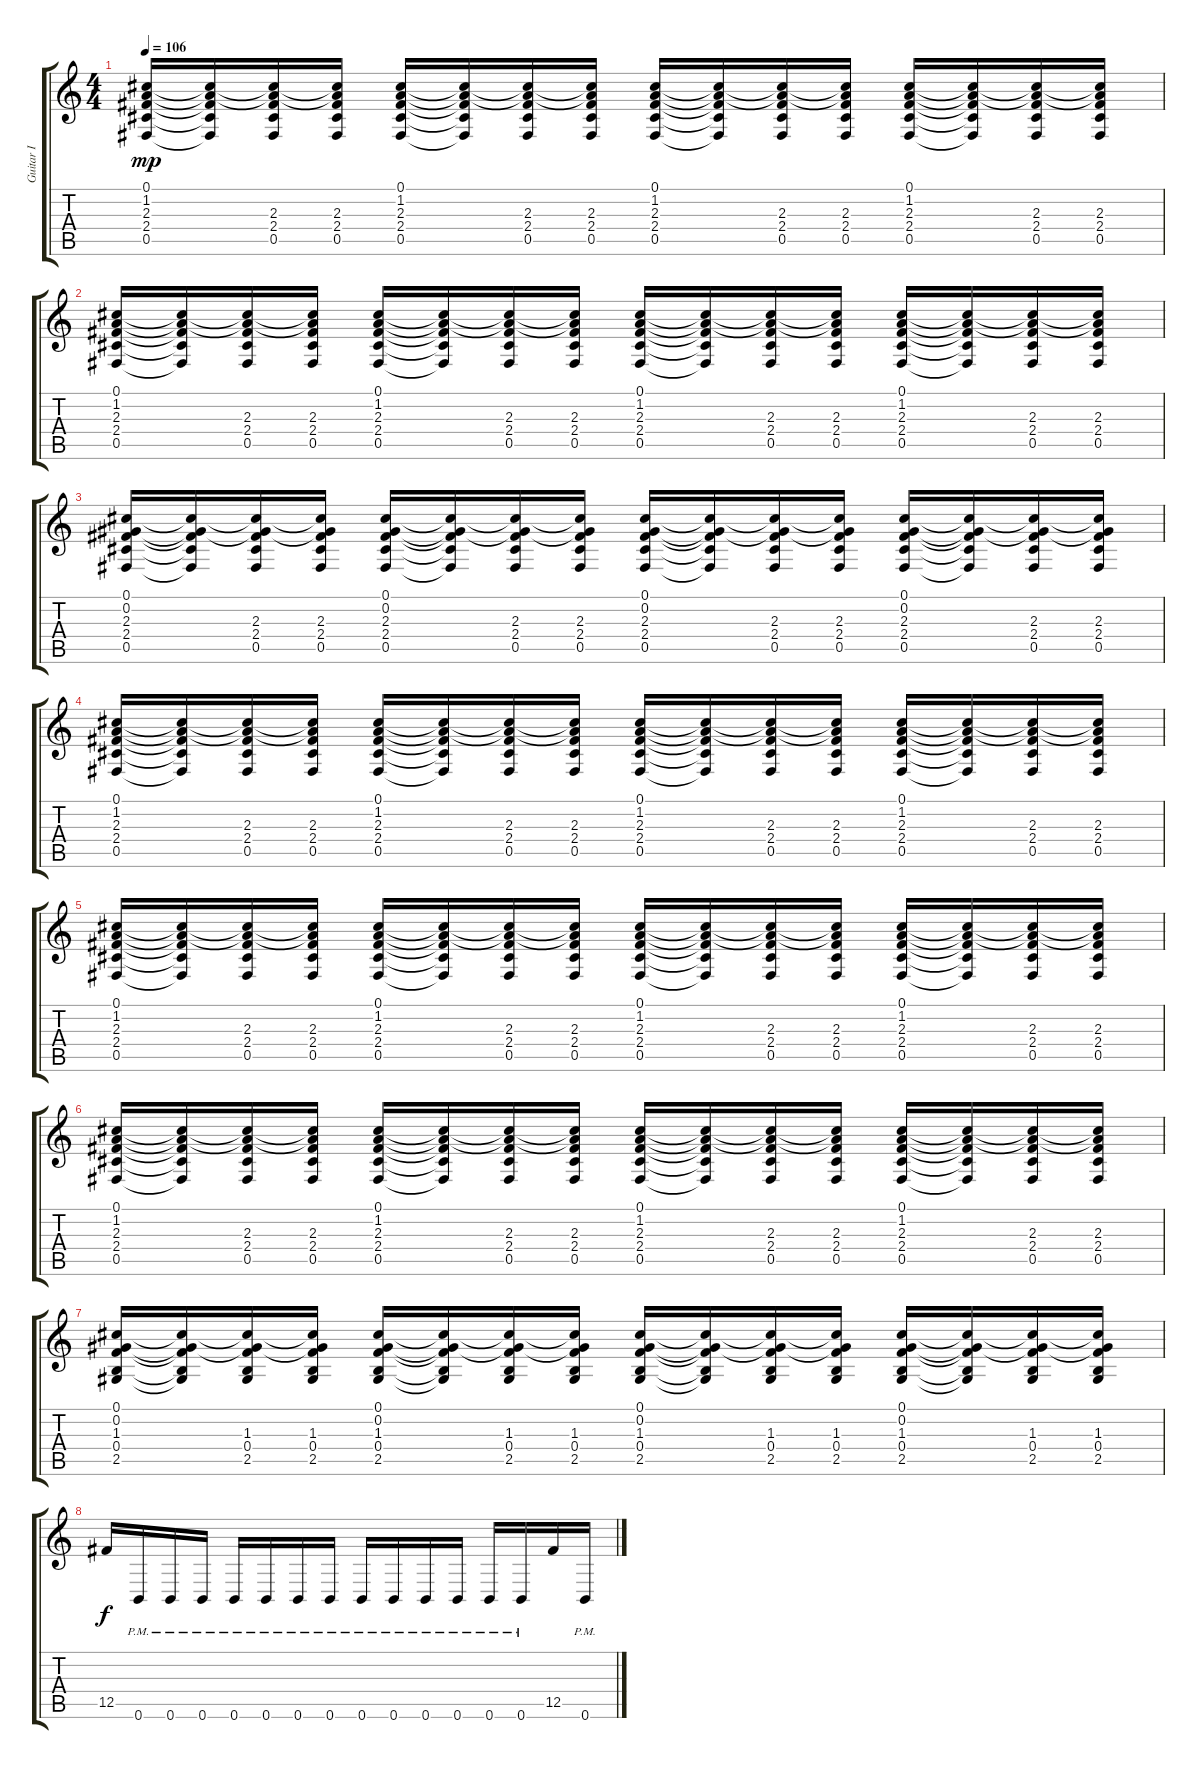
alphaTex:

\track ("Guitar I" "Guitar I") {instrument distortionguitar}
\staff {score tabs}
\tuning (Db4 Ab3 E3 B2 Gb2 B1) {hide}
\ts (4 4)
\tempo 106
\clef g2
\ks c
(0.1 1.2 2.3 2.4 0.5).16{dy mp} (0.1{t} 1.2{t} 2.3{t} 2.4{t} 0.5{t}).16 (0.1{t} 1.2{t} 2.3 2.4 0.5).16 (0.1{t} 1.2{t} 2.3 2.4 0.5).16 (0.1 1.2 2.3 2.4 0.5).16 (0.1{t} 1.2{t} 2.3{t} 2.4{t} 0.5{t}).16 (0.1{t} 1.2{t} 2.3 2.4 0.5).16 (0.1{t} 1.2{t} 2.3 2.4 0.5).16 (0.1 1.2 2.3 2.4 0.5).16 (0.1{t} 1.2{t} 2.3{t} 2.4{t} 0.5{t}).16 (0.1{t} 1.2{t} 2.3 2.4 0.5).16 (0.1{t} 1.2{t} 2.3 2.4 0.5).16 (0.1 1.2 2.3 2.4 0.5).16 (0.1{t} 1.2{t} 2.3{t} 2.4{t} 0.5{t}).16 (0.1{t} 1.2{t} 2.3 2.4 0.5).16 (0.1{t} 1.2{t} 2.3 2.4 0.5).16 |
(0.1 1.2 2.3 2.4 0.5).16 (0.1{t} 1.2{t} 2.3{t} 2.4{t} 0.5{t}).16 (0.1{t} 1.2{t} 2.3 2.4 0.5).16 (0.1{t} 1.2{t} 2.3 2.4 0.5).16 (0.1 1.2 2.3 2.4 0.5).16 (0.1{t} 1.2{t} 2.3{t} 2.4{t} 0.5{t}).16 (0.1{t} 1.2{t} 2.3 2.4 0.5).16 (0.1{t} 1.2{t} 2.3 2.4 0.5).16 (0.1 1.2 2.3 2.4 0.5).16 (0.1{t} 1.2{t} 2.3{t} 2.4{t} 0.5{t}).16 (0.1{t} 1.2{t} 2.3 2.4 0.5).16 (0.1{t} 1.2{t} 2.3 2.4 0.5).16 (0.1 1.2 2.3 2.4 0.5).16 (0.1{t} 1.2{t} 2.3{t} 2.4{t} 0.5{t}).16 (0.1{t} 1.2{t} 2.3 2.4 0.5).16 (0.1{t} 1.2{t} 2.3 2.4 0.5).16 |
(0.1 0.2 2.3 2.4 0.5).16 (0.1{t} 0.2{t} 2.3{t} 2.4{t} 0.5{t}).16 (0.1{t} 0.2{t} 2.3 2.4 0.5).16 (0.1{t} 0.2{t} 2.3 2.4 0.5).16 (0.1 0.2 2.3 2.4 0.5).16 (0.1{t} 0.2{t} 2.3{t} 2.4{t} 0.5{t}).16 (0.1{t} 0.2{t} 2.3 2.4 0.5).16 (0.1{t} 0.2{t} 2.3 2.4 0.5).16 (0.1 0.2 2.3 2.4 0.5).16 (0.1{t} 0.2{t} 2.3{t} 2.4{t} 0.5{t}).16 (0.1{t} 0.2{t} 2.3 2.4 0.5).16 (0.1{t} 0.2{t} 2.3 2.4 0.5).16 (0.1 0.2 2.3 2.4 0.5).16 (0.1{t} 0.2{t} 2.3{t} 2.4{t} 0.5{t}).16 (0.1{t} 0.2{t} 2.3 2.4 0.5).16 (0.1{t} 0.2{t} 2.3 2.4 0.5).16 |
(0.1 1.2 2.3 2.4 0.5).16 (0.1{t} 1.2{t} 2.3{t} 2.4{t} 0.5{t}).16 (0.1{t} 1.2{t} 2.3 2.4 0.5).16 (0.1{t} 1.2{t} 2.3 2.4 0.5).16 (0.1 1.2 2.3 2.4 0.5).16 (0.1{t} 1.2{t} 2.3{t} 2.4{t} 0.5{t}).16 (0.1{t} 1.2{t} 2.3 2.4 0.5).16 (0.1{t} 1.2{t} 2.3 2.4 0.5).16 (0.1 1.2 2.3 2.4 0.5).16 (0.1{t} 1.2{t} 2.3{t} 2.4{t} 0.5{t}).16 (0.1{t} 1.2{t} 2.3 2.4 0.5).16 (0.1{t} 1.2{t} 2.3 2.4 0.5).16 (0.1 1.2 2.3 2.4 0.5).16 (0.1{t} 1.2{t} 2.3{t} 2.4{t} 0.5{t}).16 (0.1{t} 1.2{t} 2.3 2.4 0.5).16 (0.1{t} 1.2{t} 2.3 2.4 0.5).16 |
(0.1 1.2 2.3 2.4 0.5).16 (0.1{t} 1.2{t} 2.3{t} 2.4{t} 0.5{t}).16 (0.1{t} 1.2{t} 2.3 2.4 0.5).16 (0.1{t} 1.2{t} 2.3 2.4 0.5).16 (0.1 1.2 2.3 2.4 0.5).16 (0.1{t} 1.2{t} 2.3{t} 2.4{t} 0.5{t}).16 (0.1{t} 1.2{t} 2.3 2.4 0.5).16 (0.1{t} 1.2{t} 2.3 2.4 0.5).16 (0.1 1.2 2.3 2.4 0.5).16 (0.1{t} 1.2{t} 2.3{t} 2.4{t} 0.5{t}).16 (0.1{t} 1.2{t} 2.3 2.4 0.5).16 (0.1{t} 1.2{t} 2.3 2.4 0.5).16 (0.1 1.2 2.3 2.4 0.5).16 (0.1{t} 1.2{t} 2.3{t} 2.4{t} 0.5{t}).16 (0.1{t} 1.2{t} 2.3 2.4 0.5).16 (0.1{t} 1.2{t} 2.3 2.4 0.5).16 |
(0.1 1.2 2.3 2.4 0.5).16 (0.1{t} 1.2{t} 2.3{t} 2.4{t} 0.5{t}).16 (0.1{t} 1.2{t} 2.3 2.4 0.5).16 (0.1{t} 1.2{t} 2.3 2.4 0.5).16 (0.1 1.2 2.3 2.4 0.5).16 (0.1{t} 1.2{t} 2.3{t} 2.4{t} 0.5{t}).16 (0.1{t} 1.2{t} 2.3 2.4 0.5).16 (0.1{t} 1.2{t} 2.3 2.4 0.5).16 (0.1 1.2 2.3 2.4 0.5).16 (0.1{t} 1.2{t} 2.3{t} 2.4{t} 0.5{t}).16 (0.1{t} 1.2{t} 2.3 2.4 0.5).16 (0.1{t} 1.2{t} 2.3 2.4 0.5).16 (0.1 1.2 2.3 2.4 0.5).16 (0.1{t} 1.2{t} 2.3{t} 2.4{t} 0.5{t}).16 (0.1{t} 1.2{t} 2.3 2.4 0.5).16 (0.1{t} 1.2{t} 2.3 2.4 0.5).16 |
(0.1 0.2 1.3 0.4 2.5).16 (0.1{t} 0.2{t} 1.3{t} 0.4{t} 2.5{t}).16 (0.1{t} 0.2{t} 1.3 0.4 2.5).16 (0.1{t} 0.2{t} 1.3 0.4 2.5).16 (0.1 0.2 1.3 0.4 2.5).16 (0.1{t} 0.2{t} 1.3{t} 0.4{t} 2.5{t}).16 (0.1{t} 0.2{t} 1.3 0.4 2.5).16 (0.1{t} 0.2{t} 1.3 0.4 2.5).16 (0.1 0.2 1.3 0.4 2.5).16 (0.1{t} 0.2{t} 1.3{t} 0.4{t} 2.5{t}).16 (0.1{t} 0.2{t} 1.3 0.4 2.5).16 (0.1{t} 0.2{t} 1.3 0.4 2.5).16 (0.1 0.2 1.3 0.4 2.5).16 (0.1{t} 0.2{t} 1.3{t} 0.4{t} 2.5{t}).16 (0.1{t} 0.2{t} 1.3 0.4 2.5).16 (0.1{t} 0.2{t} 1.3 0.4 2.5).16 |
12.5.16{dy f} 0.6{pm}.16 0.6{pm}.16 0.6{pm}.16 0.6{pm}.16 0.6{pm}.16 0.6{pm}.16 0.6{pm}.16 0.6{pm}.16 0.6{pm}.16 0.6{pm}.16 0.6{pm}.16 0.6{pm}.16 0.6{pm}.16 12.5.16 0.6{pm}.16
